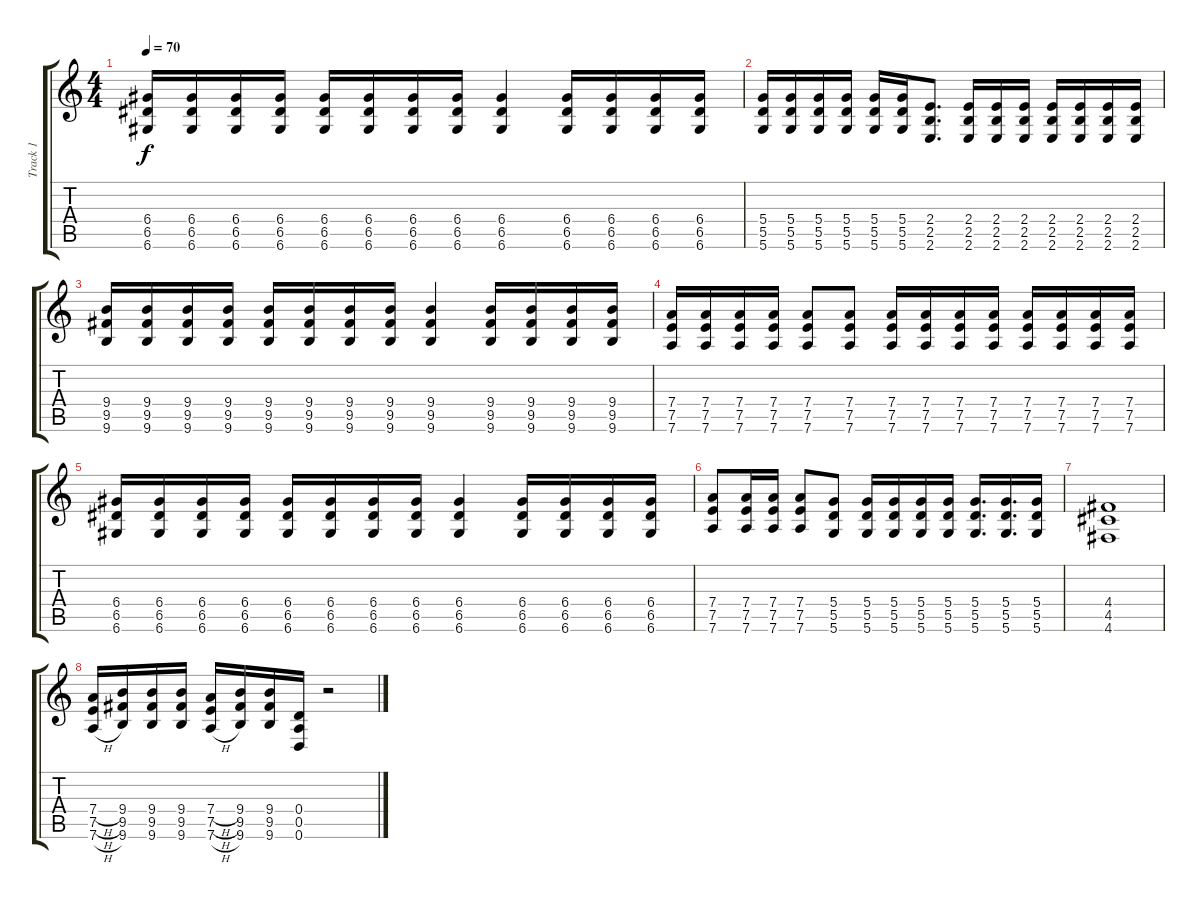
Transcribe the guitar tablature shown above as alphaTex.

\track ("Track 1" "Track 1") {instrument overdrivenguitar}
\staff {score tabs}
\tuning (E4 B3 G3 D3 A2 D2) {hide}
\ts (4 4)
\tempo 70
\clef g2
\ks c
(6.4 6.5 6.6).16{dy f} (6.4 6.5 6.6).16 (6.4 6.5 6.6).16 (6.4 6.5 6.6).16 (6.4 6.5 6.6).16 (6.4 6.5 6.6).16 (6.4 6.5 6.6).16 (6.4 6.5 6.6).16 (6.4 6.5 6.6).4 (6.4 6.5 6.6).16 (6.4 6.5 6.6).16 (6.4 6.5 6.6).16 (6.4 6.5 6.6).16 |
(5.4 5.5 5.6).16 (5.4 5.5 5.6).16 (5.4 5.5 5.6).16 (5.4 5.5 5.6).16 (5.4 5.5 5.6).16 (5.4 5.5 5.6).16 (2.4 2.5 2.6).8{d} (2.4 2.5 2.6).16 (2.4 2.5 2.6).16 (2.4 2.5 2.6).16 (2.4 2.5 2.6).16 (2.4 2.5 2.6).16 (2.4 2.5 2.6).16 (2.4 2.5 2.6).16 |
(9.4 9.5 9.6).16 (9.4 9.5 9.6).16 (9.4 9.5 9.6).16 (9.4 9.5 9.6).16 (9.4 9.5 9.6).16 (9.4 9.5 9.6).16 (9.4 9.5 9.6).16 (9.4 9.5 9.6).16 (9.4 9.5 9.6).4 (9.4 9.5 9.6).16 (9.4 9.5 9.6).16 (9.4 9.5 9.6).16 (9.4 9.5 9.6).16 |
(7.4 7.5 7.6).16 (7.4 7.5 7.6).16 (7.4 7.5 7.6).16 (7.4 7.5 7.6).16 (7.4 7.5 7.6).8 (7.4 7.5 7.6).8 (7.4 7.5 7.6).16 (7.4 7.5 7.6).16 (7.4 7.5 7.6).16 (7.4 7.5 7.6).16 (7.4 7.5 7.6).16 (7.4 7.5 7.6).16 (7.4 7.5 7.6).16 (7.4 7.5 7.6).16 |
(6.4 6.5 6.6).16 (6.4 6.5 6.6).16 (6.4 6.5 6.6).16 (6.4 6.5 6.6).16 (6.4 6.5 6.6).16 (6.4 6.5 6.6).16 (6.4 6.5 6.6).16 (6.4 6.5 6.6).16 (6.4 6.5 6.6).4 (6.4 6.5 6.6).16 (6.4 6.5 6.6).16 (6.4 6.5 6.6).16 (6.4 6.5 6.6).16 |
(7.4 7.5 7.6).8 (7.4 7.5 7.6).16 (7.4 7.5 7.6).16 (7.4 7.5 7.6).8 (5.4 5.5 5.6).8 (5.4 5.5 5.6).16 (5.4 5.5 5.6).16 (5.4 5.5 5.6).16 (5.4 5.5 5.6).16 (5.4 5.5 5.6).16{d} (5.4 5.5 5.6).16{d} (5.4 5.5 5.6).16 |
(4.4 4.5 4.6).1 |
(7.4{h} 7.5{h} 7.6{h}).16 (9.4 9.5 9.6).16 (9.4 9.5 9.6).16 (9.4 9.5 9.6).16 (7.4{h} 7.5{h} 7.6{h}).16 (9.4 9.5 9.6).16 (9.4 9.5 9.6).16 (0.4 0.5 0.6).16 r.2
